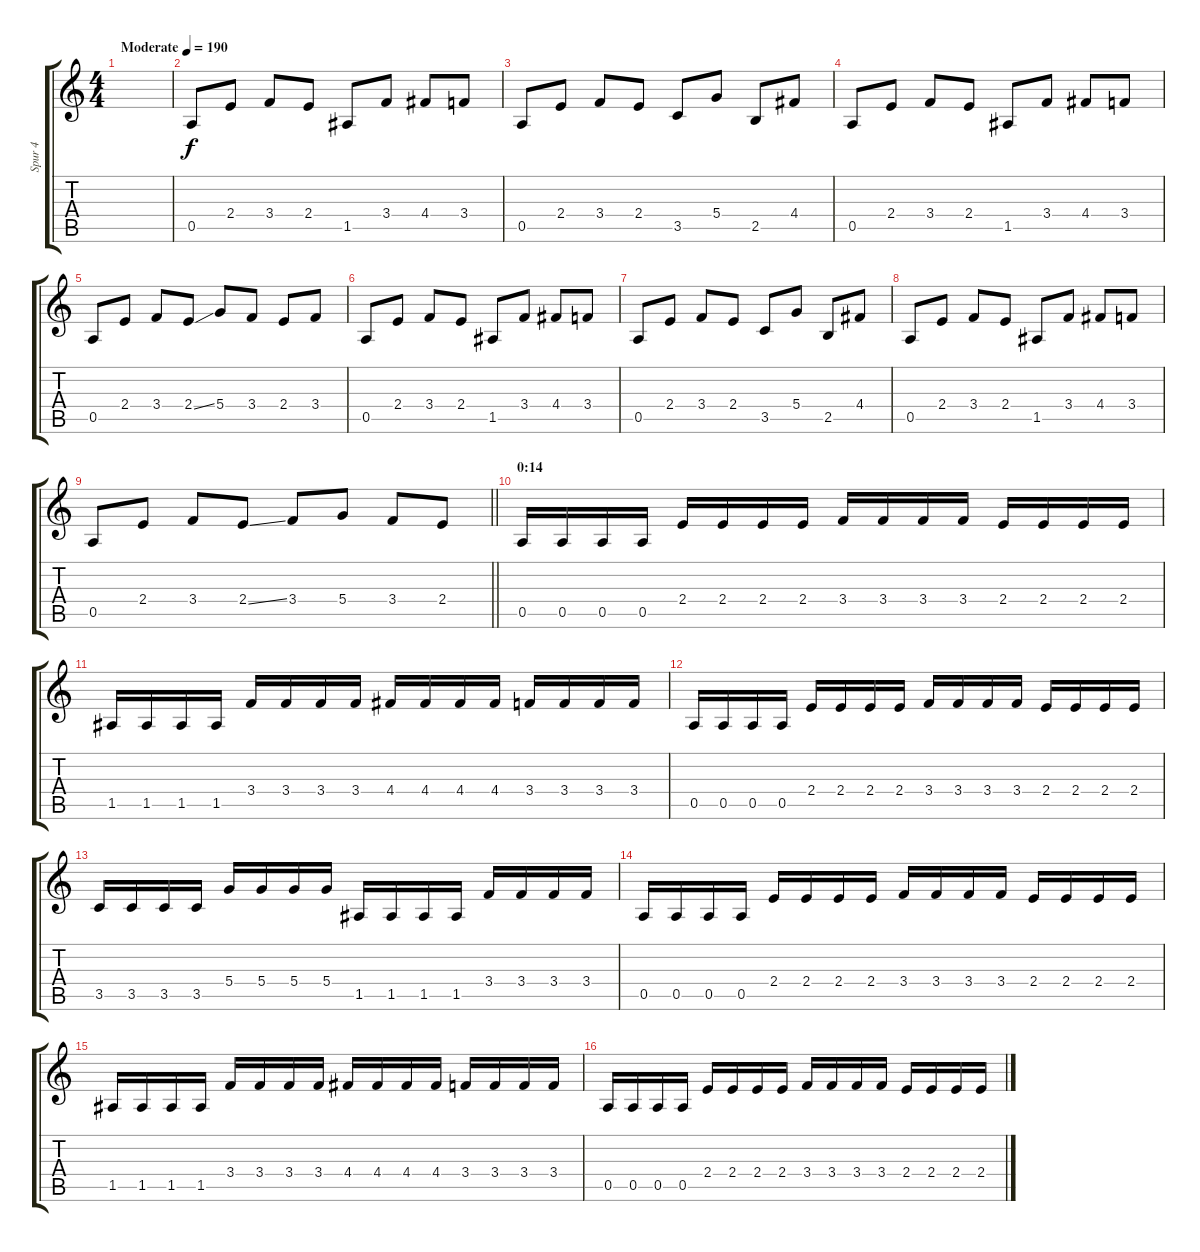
\track ("Spur 4" "Spur 4") {instrument acousticguitarsteel}
\staff {score tabs}
\tuning (E4 B3 G3 D3 A2 E2) {hide}
\ts (4 4)
\tempo (190 "Moderate")
\clef g2
\ks c
|
0.5.8 2.4.8 3.4.8 2.4.8 1.5.8 3.4.8 4.4.8 3.4.8 |
0.5.8 2.4.8 3.4.8 2.4.8 3.5.8 5.4.8 2.5.8 4.4.8 |
0.5.8 2.4.8 3.4.8 2.4.8 1.5.8 3.4.8 4.4.8 3.4.8 |
0.5.8 2.4.8 3.4.8 2.4{ss}.8 5.4.8 3.4.8 2.4.8 3.4.8 |
0.5.8 2.4.8 3.4.8 2.4.8 1.5.8 3.4.8 4.4.8 3.4.8 |
0.5.8 2.4.8 3.4.8 2.4.8 3.5.8 5.4.8 2.5.8 4.4.8 |
0.5.8 2.4.8 3.4.8 2.4.8 1.5.8 3.4.8 4.4.8 3.4.8 |
\barLineRight lightlight
0.5.8 2.4.8 3.4.8 2.4{ss}.8 3.4.8 5.4.8 3.4.8 2.4.8 |
\section ("" "0:14")
0.5.16 0.5.16 0.5.16 0.5.16 2.4.16 2.4.16 2.4.16 2.4.16 3.4.16 3.4.16 3.4.16 3.4.16 2.4.16 2.4.16 2.4.16 2.4.16 |
1.5.16 1.5.16 1.5.16 1.5.16 3.4.16 3.4.16 3.4.16 3.4.16 4.4.16 4.4.16 4.4.16 4.4.16 3.4.16 3.4.16 3.4.16 3.4.16 |
0.5.16 0.5.16 0.5.16 0.5.16 2.4.16 2.4.16 2.4.16 2.4.16 3.4.16 3.4.16 3.4.16 3.4.16 2.4.16 2.4.16 2.4.16 2.4.16 |
3.5.16 3.5.16 3.5.16 3.5.16 5.4.16 5.4.16 5.4.16 5.4.16 1.5.16 1.5.16 1.5.16 1.5.16 3.4.16 3.4.16 3.4.16 3.4.16 |
0.5.16 0.5.16 0.5.16 0.5.16 2.4.16 2.4.16 2.4.16 2.4.16 3.4.16 3.4.16 3.4.16 3.4.16 2.4.16 2.4.16 2.4.16 2.4.16 |
1.5.16 1.5.16 1.5.16 1.5.16 3.4.16 3.4.16 3.4.16 3.4.16 4.4.16 4.4.16 4.4.16 4.4.16 3.4.16 3.4.16 3.4.16 3.4.16 |
0.5.16 0.5.16 0.5.16 0.5.16 2.4.16 2.4.16 2.4.16 2.4.16 3.4.16 3.4.16 3.4.16 3.4.16 2.4.16 2.4.16 2.4.16 2.4.16
